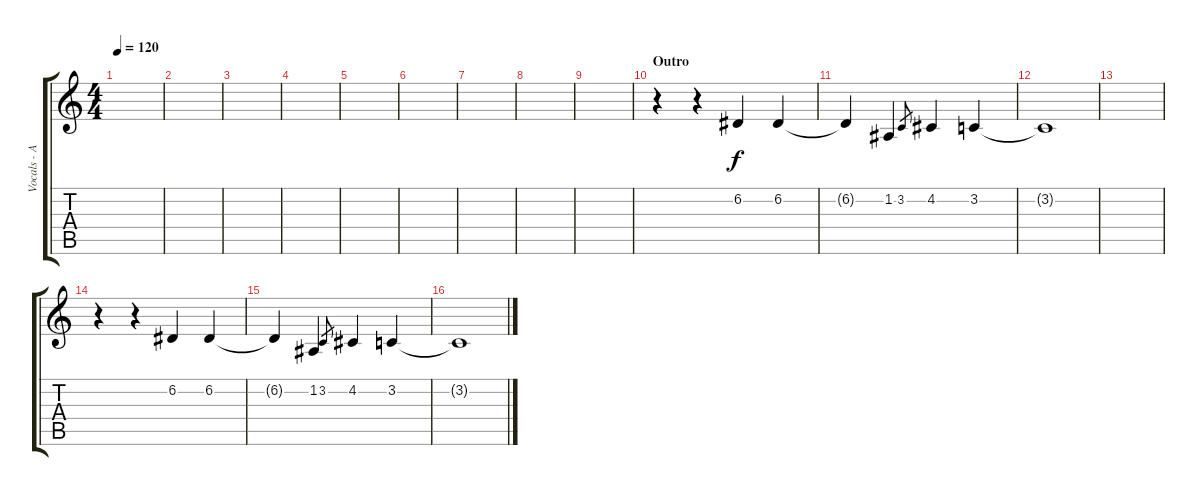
\track ("Vocals - Adam" "Vocals - A") {instrument cello}
\staff {score tabs}
\tuning (D4 A3 F3 C3 G2 C2) {hide}
\ts (4 4)
\tempo 120
\clef g2
\ks c
|
|
|
|
|
|
|
|
|
\section ("" "Outro")
r.4 r.4 6.2.4 6.2.4 |
6.2{t}.4 1.2.4 3.2.8{gr} 4.2.4 3.2.4 |
3.2{t}.1 |
|
r.4 r.4 6.2.4 6.2.4 |
6.2{t}.4 1.2.4 3.2.8{gr} 4.2.4 3.2.4 |
3.2{t}.1
